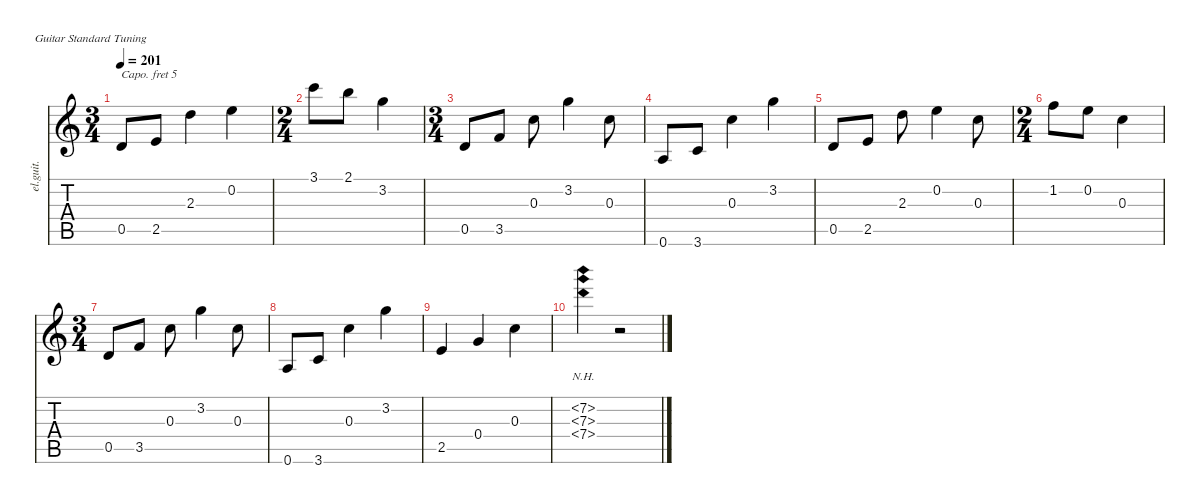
\defaultSystemsLayout 4
\hideDynamics
\bracketExtendMode nobrackets
\otherSystemsTrackNameOrientation horizontal
\track ("Clean Guitar" "el.guit.") {instrument electricguitarclean}
\staff {score tabs}
\capo 5
\tuning (E4 B3 G3 D3 A2 E2)
\ts (3 4)
\tempo 201
\clef g2
\ks aminor
0.5.8{dy mf beam Up} 2.5.8{beam Up} 2.3.4{beam Down} 0.2.4{beam Down} |
\ts (2 4)
\beaming (8 2 2)
3.1.8{beam Down} 2.1.8{beam Down} 3.2.4{beam Down} |
\ts (3 4)
\beaming (8 2 2 2)
0.5.8{beam Up} 3.5.8{beam Up} 0.3.8{beam Down} 3.2.4{beam Down} 0.3.8{beam Down} |
0.6.8{beam Up} 3.6.8{beam Up} 0.3.4{beam Down} 3.2.4{beam Down} |
0.5.8{beam Up} 2.5.8{beam Up} 2.3.8{beam Down} 0.2.4{beam Down} 0.3.8{beam Down} |
\ts (2 4)
\beaming (8 2 2)
1.2.8{beam Down} 0.2.8{beam Down} 0.3.4{beam Down} |
\ts (3 4)
\beaming (8 2 2 2)
0.5.8{beam Up} 3.5.8{beam Up} 0.3.8{beam Down} 3.2.4{beam Down} 0.3.8{beam Down} |
0.6.8{beam Up} 3.6.8{beam Up} 0.3.4{beam Down} 3.2.4{beam Down} |
2.5.4{beam Up} 0.4.4{beam Up} 0.3.4{beam Down} |
(7.2{nh} 7.3{nh} 7.4{nh}).4{beam Down} r.2{beam Down}
